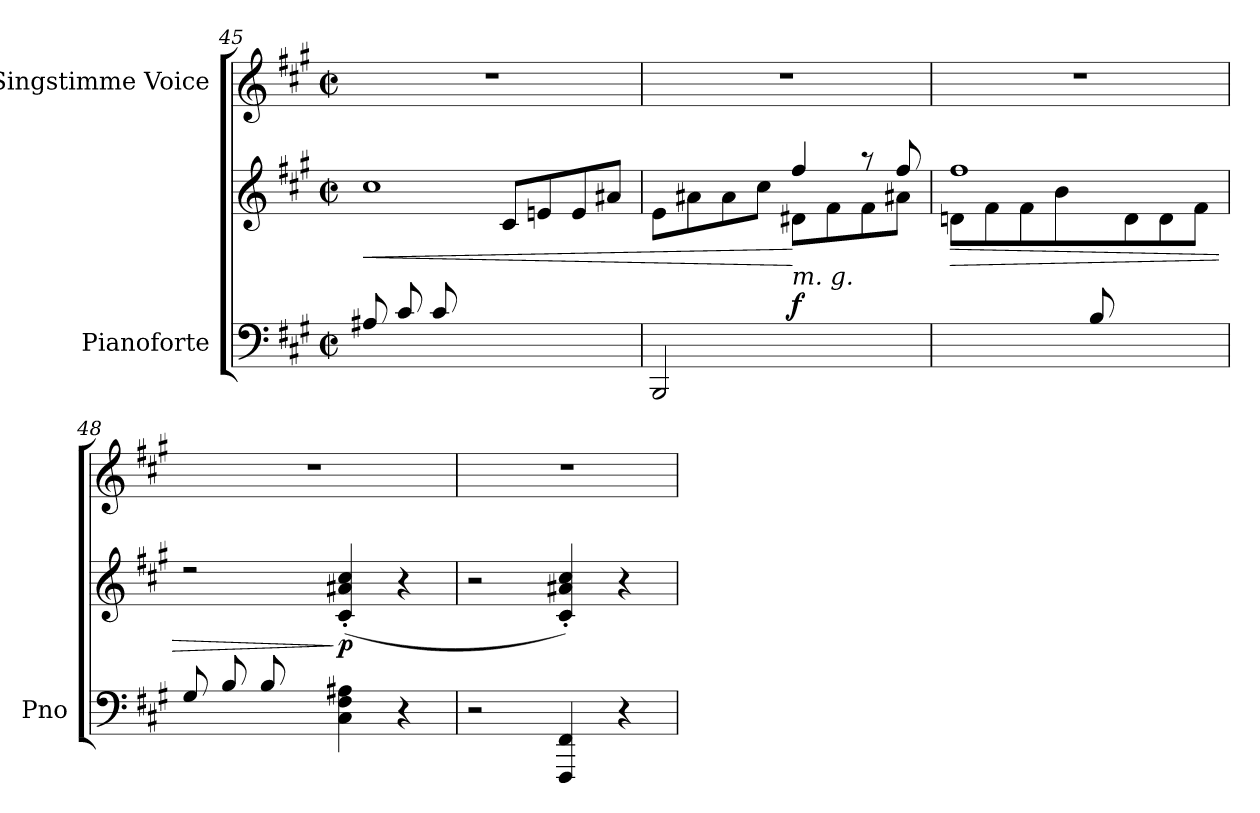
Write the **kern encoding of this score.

**kern	**kern	**dynam	**kern
*part2	*part2	*part2	*part1
*staff3	*staff2	*staff2/3	*staff1
*I"Pianoforte	*	*	*I"Singstimme Voice
*I'Pno	*	*	*
!!LO:PB:g=z
*clefF4	*clefG2	*	*clefG2
*k[f#c#g#]	*k[f#c#g#]	*	*k[f#c#g#]
*M2/2	*M2/2	*	*M2/2
*met(c|)	*met(c|)	*	*met(c|)
=45	=45	=45	=45
!	!	!LO:HP:b	!
*	*^	*	*
8A#X/L	1cc#	4.ryy	<	1r
8c#/	.	.	.	.
8c#/	.	.	.	.
2ryy	.	8f#\J	.	.
.	.	8c#/L	.	.
.	.	8en/	.	.
.	.	8e/	.	.
8ryy	.	8a#X/J	.	.
!!LO:LB:g=z
=46	=46	=46	=46	=46
2BBB/	8e\L	2ryy	.	1r
.	8a#X\	.	.	.
.	8a#\	.	.	.
.	8cc#\J	.	.	.
!	!LO:TX:b:i:t=m. g.	!	!	!
!	!	!	!LO:DY:n=1:a=2	!
2ryy	4ff#/	8d#X\L	[ f	.
.	.	8f#\	.	.
.	8r	8f#\	.	.
.	8ff#/	8a#X\J	.	.
=47	=47	=47	=47	=47
*^	*	*	*	*
!	!	!	!	!LO:HP:b	!
2ryy	1ryy	1ff#	8dn\L	>	1r
.	.	.	8f#\	.	.
.	.	.	8f#\	.	.
.	.	.	8b\J	.	.
8B/L	.	.	8ryy	.	.
4.ryy	.	.	8d\	.	.
.	.	.	8d\	.	.
.	.	.	8f#\J	.	.
*v	*v	*	*	*	*
=48	=48	=48	=48	=48
8G#/L	2r	4.ryy	.	1r
8B/	.	.	.	.
8B/	.	.	.	.
8ryy	.	8d\J	.	.
!	!	!	!LO:DY:n=1:b	!
4C#\ 4F#\ 4A#X\	(>4c#/'> 4a#X/'> 4cc#/'>	2ryy	] p	.
4r	4r	.	.	.
*	*v	*v	*	*
=49	=49	=49	=49
2r	2r	.	1r
4FFF#/ 4FF#/	4c#/'> 4a#X/'> 4cc#/'>)	.	.
4r	4r	.	.
=	=	=	=
*-	*-	*-	*-
